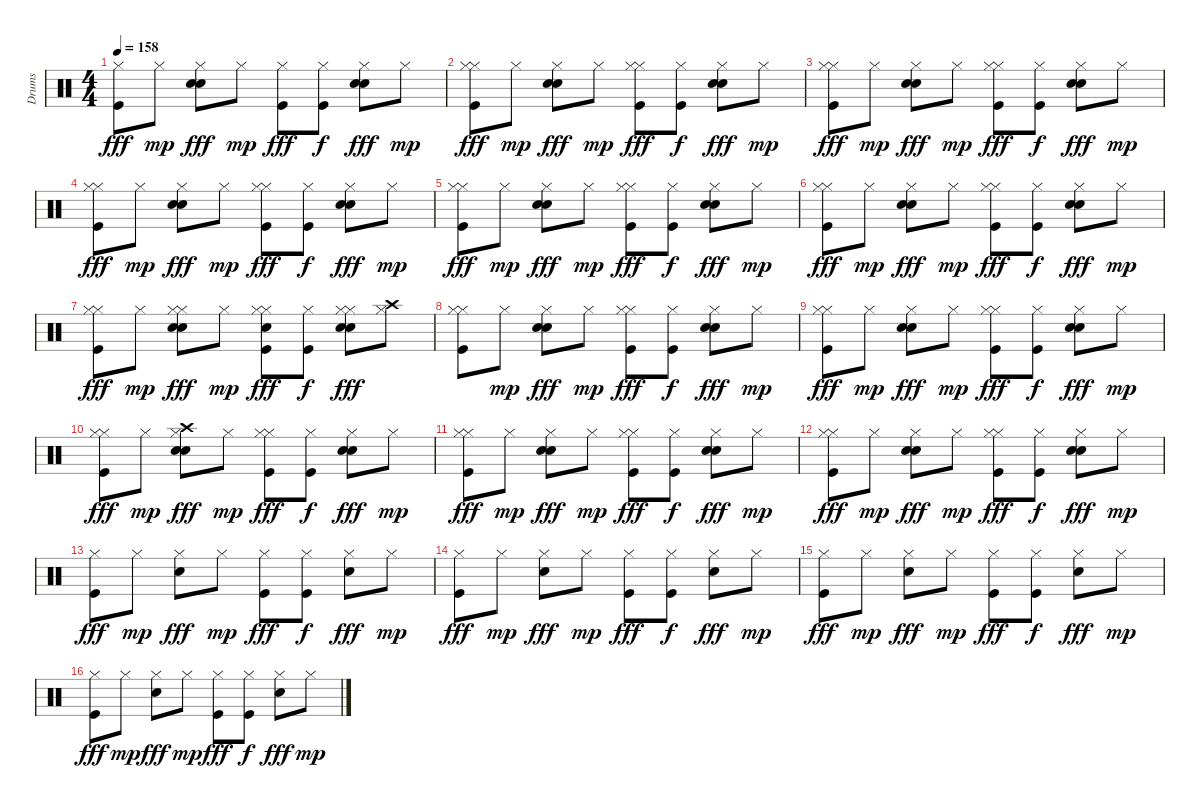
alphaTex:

\track ("Drums" "Drums") {instrument percussion}
\staff {score}
\articulation defaults
\ts (4 4)
\tempo 158
\clef neutral
\ks c
("Hi-Hat (closed)" "Kick (hit)").8{dy fff} "Hi-Hat (closed)".8{dy mp} ("Snare (hit) 2" "Hi-Hat (closed)" "Electric Snare (hit)").8{dy fff} "Hi-Hat (closed)".8{dy mp} ("Hi-Hat (closed)" "Kick (hit)").8{dy fff} ("Hi-Hat (closed)" "Kick (hit)").8{dy f} ("Snare (hit) 2" "Hi-Hat (closed)" "Electric Snare (hit)").8{dy fff} "Hi-Hat (closed)".8{dy mp} |
("Hi-Hat (closed)" "Kick (hit)" "Hi-Hat (closed)").8{dy fff} "Hi-Hat (closed)".8{dy mp} ("Snare (hit) 2" "Hi-Hat (closed)" "Electric Snare (hit)").8{dy fff} "Hi-Hat (closed)".8{dy mp} ("Hi-Hat (closed)" "Kick (hit)" "Hi-Hat (closed)").8{dy fff} ("Hi-Hat (closed)" "Kick (hit)").8{dy f} ("Snare (hit) 2" "Hi-Hat (closed)" "Electric Snare (hit)").8{dy fff} "Hi-Hat (closed)".8{dy mp} |
("Hi-Hat (closed)" "Kick (hit)" "Hi-Hat (closed)").8{dy fff} "Hi-Hat (closed)".8{dy mp} ("Snare (hit) 2" "Hi-Hat (closed)" "Electric Snare (hit)").8{dy fff} "Hi-Hat (closed)".8{dy mp} ("Hi-Hat (closed)" "Kick (hit)" "Hi-Hat (closed)").8{dy fff} ("Hi-Hat (closed)" "Kick (hit)").8{dy f} ("Snare (hit) 2" "Hi-Hat (closed)" "Electric Snare (hit)").8{dy fff} "Hi-Hat (closed)".8{dy mp} |
("Hi-Hat (closed)" "Kick (hit)" "Hi-Hat (closed)").8{dy fff} "Hi-Hat (closed)".8{dy mp} ("Snare (hit) 2" "Hi-Hat (closed)" "Electric Snare (hit)").8{dy fff} "Hi-Hat (closed)".8{dy mp} ("Hi-Hat (closed)" "Kick (hit)" "Hi-Hat (closed)").8{dy fff} ("Hi-Hat (closed)" "Kick (hit)").8{dy f} ("Snare (hit) 2" "Hi-Hat (closed)" "Electric Snare (hit)").8{dy fff} "Hi-Hat (closed)".8{dy mp} |
("Hi-Hat (closed)" "Kick (hit)" "Hi-Hat (closed)").8{dy fff} "Hi-Hat (closed)".8{dy mp} ("Snare (hit) 2" "Hi-Hat (closed)" "Electric Snare (hit)").8{dy fff} "Hi-Hat (closed)".8{dy mp} ("Hi-Hat (closed)" "Kick (hit)" "Hi-Hat (closed)").8{dy fff} ("Hi-Hat (closed)" "Kick (hit)").8{dy f} ("Snare (hit) 2" "Hi-Hat (closed)" "Electric Snare (hit)").8{dy fff} "Hi-Hat (closed)".8{dy mp} |
("Hi-Hat (closed)" "Kick (hit)" "Hi-Hat (closed)").8{dy fff} "Hi-Hat (closed)".8{dy mp} ("Snare (hit) 2" "Hi-Hat (closed)" "Electric Snare (hit)").8{dy fff} "Hi-Hat (closed)".8{dy mp} ("Hi-Hat (closed)" "Kick (hit)" "Hi-Hat (closed)").8{dy fff} ("Hi-Hat (closed)" "Kick (hit)").8{dy f} ("Snare (hit) 2" "Hi-Hat (closed)" "Electric Snare (hit)").8{dy fff} "Hi-Hat (closed)".8{dy mp} |
("Hi-Hat (closed)" "Kick (hit)" "Hi-Hat (closed)").8{dy fff} "Hi-Hat (closed)".8{dy mp} ("Snare (hit) 2" "Hi-Hat (closed)" "Hi-Hat (closed)" "Electric Snare (hit)").8{dy fff} "Hi-Hat (closed)".8{dy mp} ("Hi-Hat (closed)" "Kick (hit)" "Hi-Hat (closed)" "Electric Snare (hit)").8{dy fff} ("Hi-Hat (closed)" "Kick (hit)").8{dy f} ("Snare (hit) 2" "Hi-Hat (closed)" "Hi-Hat (closed)" "Electric Snare (hit)").8{dy fff} ("Hi-Hat (closed)" "Crash high (hit)").8 |
("Hi-Hat (closed)" "Kick (hit)" "Hi-Hat (closed)").8 "Hi-Hat (closed)".8{dy mp} ("Snare (hit) 2" "Hi-Hat (closed)" "Electric Snare (hit)").8{dy fff} "Hi-Hat (closed)".8{dy mp} ("Hi-Hat (closed)" "Kick (hit)" "Hi-Hat (closed)").8{dy fff} ("Hi-Hat (closed)" "Kick (hit)").8{dy f} ("Snare (hit) 2" "Hi-Hat (closed)" "Electric Snare (hit)").8{dy fff} "Hi-Hat (closed)".8{dy mp} |
("Hi-Hat (closed)" "Kick (hit)" "Hi-Hat (closed)").8{dy fff} "Hi-Hat (closed)".8{dy mp} ("Snare (hit) 2" "Hi-Hat (closed)" "Electric Snare (hit)").8{dy fff} "Hi-Hat (closed)".8{dy mp} ("Hi-Hat (closed)" "Kick (hit)" "Hi-Hat (closed)").8{dy fff} ("Hi-Hat (closed)" "Kick (hit)").8{dy f} ("Snare (hit) 2" "Hi-Hat (closed)" "Electric Snare (hit)").8{dy fff} "Hi-Hat (closed)".8{dy mp} |
("Hi-Hat (closed)" "Kick (hit)" "Hi-Hat (closed)").8{dy fff} "Hi-Hat (closed)".8{dy mp} ("Snare (hit) 2" "Hi-Hat (closed)" "Electric Snare (hit)" "Crash high (hit)").8{dy fff} "Hi-Hat (closed)".8{dy mp} ("Hi-Hat (closed)" "Kick (hit)" "Hi-Hat (closed)").8{dy fff} ("Hi-Hat (closed)" "Kick (hit)").8{dy f} ("Snare (hit) 2" "Hi-Hat (closed)" "Electric Snare (hit)").8{dy fff} "Hi-Hat (closed)".8{dy mp} |
("Hi-Hat (closed)" "Kick (hit)" "Hi-Hat (closed)").8{dy fff} "Hi-Hat (closed)".8{dy mp} ("Snare (hit) 2" "Hi-Hat (closed)" "Electric Snare (hit)").8{dy fff} "Hi-Hat (closed)".8{dy mp} ("Hi-Hat (closed)" "Kick (hit)" "Hi-Hat (closed)").8{dy fff} ("Hi-Hat (closed)" "Kick (hit)").8{dy f} ("Snare (hit) 2" "Hi-Hat (closed)" "Electric Snare (hit)").8{dy fff} "Hi-Hat (closed)".8{dy mp} |
("Hi-Hat (closed)" "Kick (hit)" "Hi-Hat (closed)").8{dy fff} "Hi-Hat (closed)".8{dy mp} ("Snare (hit) 2" "Hi-Hat (closed)" "Electric Snare (hit)").8{dy fff} "Hi-Hat (closed)".8{dy mp} ("Hi-Hat (closed)" "Kick (hit)" "Hi-Hat (closed)").8{dy fff} ("Hi-Hat (closed)" "Kick (hit)").8{dy f} ("Snare (hit) 2" "Hi-Hat (closed)" "Electric Snare (hit)").8{dy fff} "Hi-Hat (closed)".8{dy mp} |
("Hi-Hat (closed)" "Kick (hit)").8{dy fff} "Hi-Hat (closed)".8{dy mp} ("Snare (hit) 2" "Hi-Hat (closed)").8{dy fff} "Hi-Hat (closed)".8{dy mp} ("Hi-Hat (closed)" "Kick (hit)").8{dy fff} ("Hi-Hat (closed)" "Kick (hit)").8{dy f} ("Snare (hit) 2" "Hi-Hat (closed)").8{dy fff} "Hi-Hat (closed)".8{dy mp} |
("Hi-Hat (closed)" "Kick (hit)").8{dy fff} "Hi-Hat (closed)".8{dy mp} ("Snare (hit) 2" "Hi-Hat (closed)").8{dy fff} "Hi-Hat (closed)".8{dy mp} ("Hi-Hat (closed)" "Kick (hit)").8{dy fff} ("Hi-Hat (closed)" "Kick (hit)").8{dy f} ("Snare (hit) 2" "Hi-Hat (closed)").8{dy fff} "Hi-Hat (closed)".8{dy mp} |
("Hi-Hat (closed)" "Kick (hit)").8{dy fff} "Hi-Hat (closed)".8{dy mp} ("Snare (hit) 2" "Hi-Hat (closed)").8{dy fff} "Hi-Hat (closed)".8{dy mp} ("Hi-Hat (closed)" "Kick (hit)").8{dy fff} ("Hi-Hat (closed)" "Kick (hit)").8{dy f} ("Snare (hit) 2" "Hi-Hat (closed)").8{dy fff} "Hi-Hat (closed)".8{dy mp} |
("Hi-Hat (closed)" "Kick (hit)").8{dy fff} "Hi-Hat (closed)".8{dy mp} ("Snare (hit) 2" "Hi-Hat (closed)").8{dy fff} "Hi-Hat (closed)".8{dy mp} ("Hi-Hat (closed)" "Kick (hit)").8{dy fff} ("Hi-Hat (closed)" "Kick (hit)").8{dy f} ("Snare (hit) 2" "Hi-Hat (closed)").8{dy fff} "Hi-Hat (closed)".8{dy mp}
